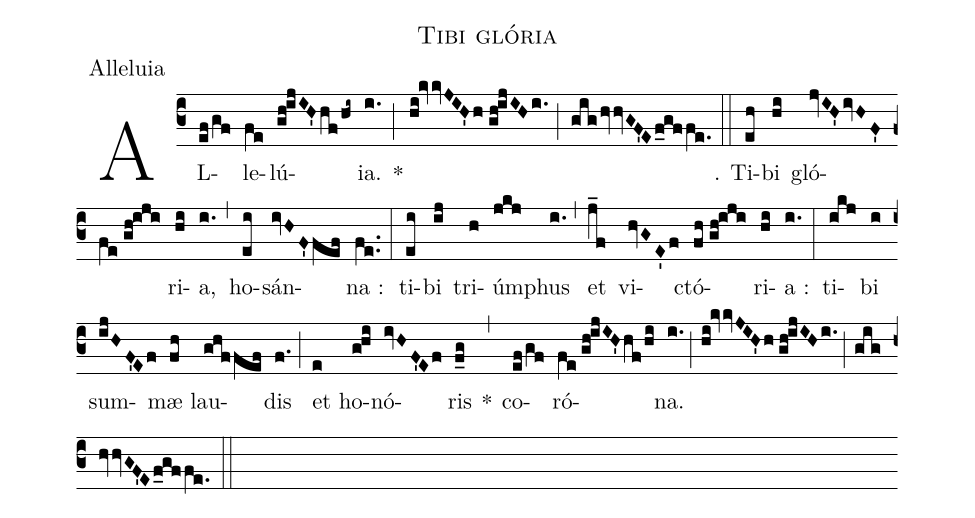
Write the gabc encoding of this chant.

name:Tibi glória;
office-part:Alleluia;
%%
(c3) AL(ef/gf)le(fe)lú(gh!ijIH'hf/hi~)ia.(i.) *(;)
(hi!kvvJIH'h//gh!ijIHi.;gighvvGF'Ef_gffe.) (::)

℣. T{i}(eh)bi(hi) gló(jvIH'ivHF'fe//gh!iji)ri(hi)a,(i.) (,)
ho(ei)sán(ivHF'fef)na :(fe..) (:)
ti(ei)bi(ij) tri(h)úm(jkj)phus(i.) (,)
et(j_f) vi(hvGE'f)ctó(fh//gh!iji)ri(hi)a :(i.) (:)
ti(ikj)bi(i) sum(ijHF'Ef)mæ(fh) lau(ghffef)dis(f.) (;)
et(e) ho(g!hi)nó(ivHF'Ef)ris(f_g) *(,)
co(ef/gf)ró(fe//gh!ijIH'hf/hi)na.(i.;hi!kvvJIH'h//gh!ijIHi.;gighvvGF'Ef_gffe.) (::)
